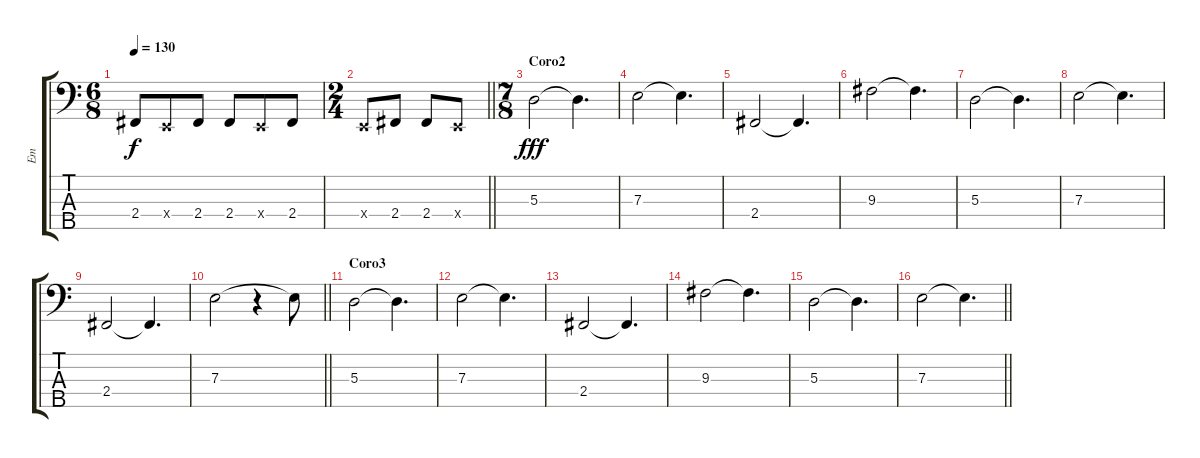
\track ("Em" "Em") {instrument electricbassfinger}
\staff {score tabs}
\tuning (G2 D2 A1 E1 B0) {hide}
\ts (6 8)
\tempo 130
\clef f4
\ks c
2.4.8{dy f} 0.4{x}.8 2.4.8 2.4.8 0.4{x}.8 2.4.8 |
\ts (2 4)
\barLineRight lightlight
0.4{x}.8 2.4.8 2.4.8 0.4{x}.8 |
\ts (7 8)
\section ("" "Coro2")
5.3.2{dy fff} 5.3{t}.4{d} |
7.3.2 7.3{t}.4{d} |
2.4.2 2.4{t}.4{d} |
9.3.2 9.3{t}.4{d} |
5.3.2 5.3{t}.4{d} |
7.3.2 7.3{t}.4{d} |
2.4.2 2.4{t}.4{d} |
\barLineRight lightlight
7.3.2 r.4 7.3{t}.8 |
\section ("" "Coro3")
5.3.2 5.3{t}.4{d} |
7.3.2 7.3{t}.4{d} |
2.4.2 2.4{t}.4{d} |
9.3.2 9.3{t}.4{d} |
5.3.2 5.3{t}.4{d} |
\barLineRight lightlight
7.3.2 7.3{t}.4{d}
